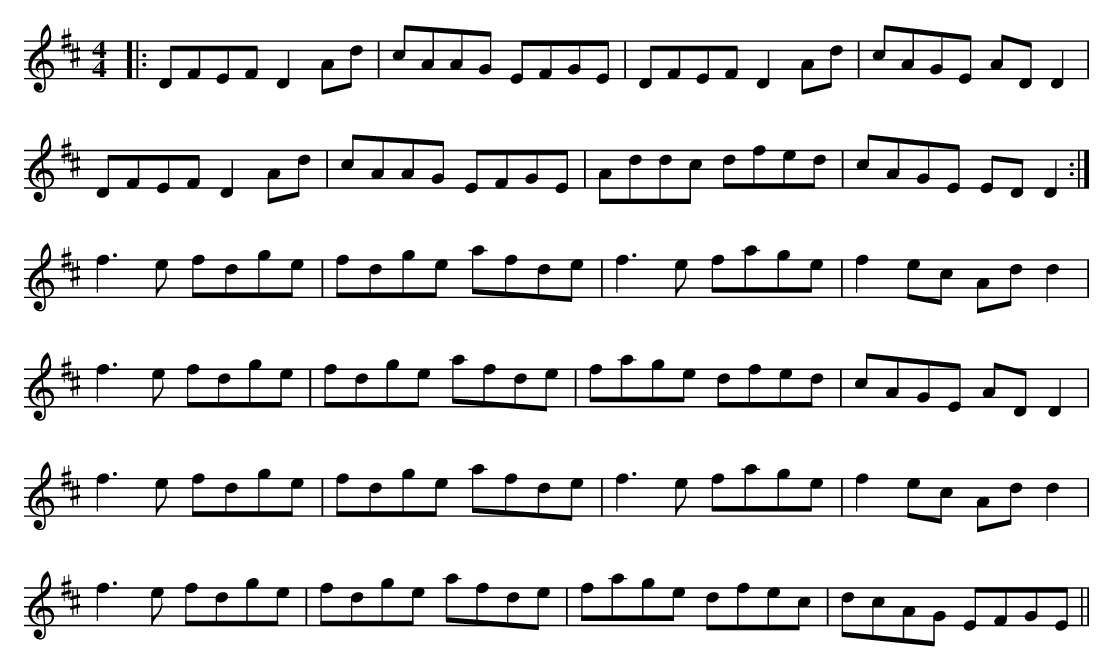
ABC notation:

X:1
M:4/4
K:D
|:DFEF D2 Ad|cAAG EFGE|DFEF D2 Ad|cAGE AD D2|
DFEF D2 Ad|cAAG EFGE|Addc dfed|cAGE ED D2:|
f3e fdge|fdge afde|f3e fage|f2 ec Add2|
f3e fdge|fdge afde|fage dfed|cAGE AD D2|
f3e fdge|fdge afde|f3e fage|f2 ec Add2|
f3e fdge|fdge afde|fage dfec|dcAG EFGE||
